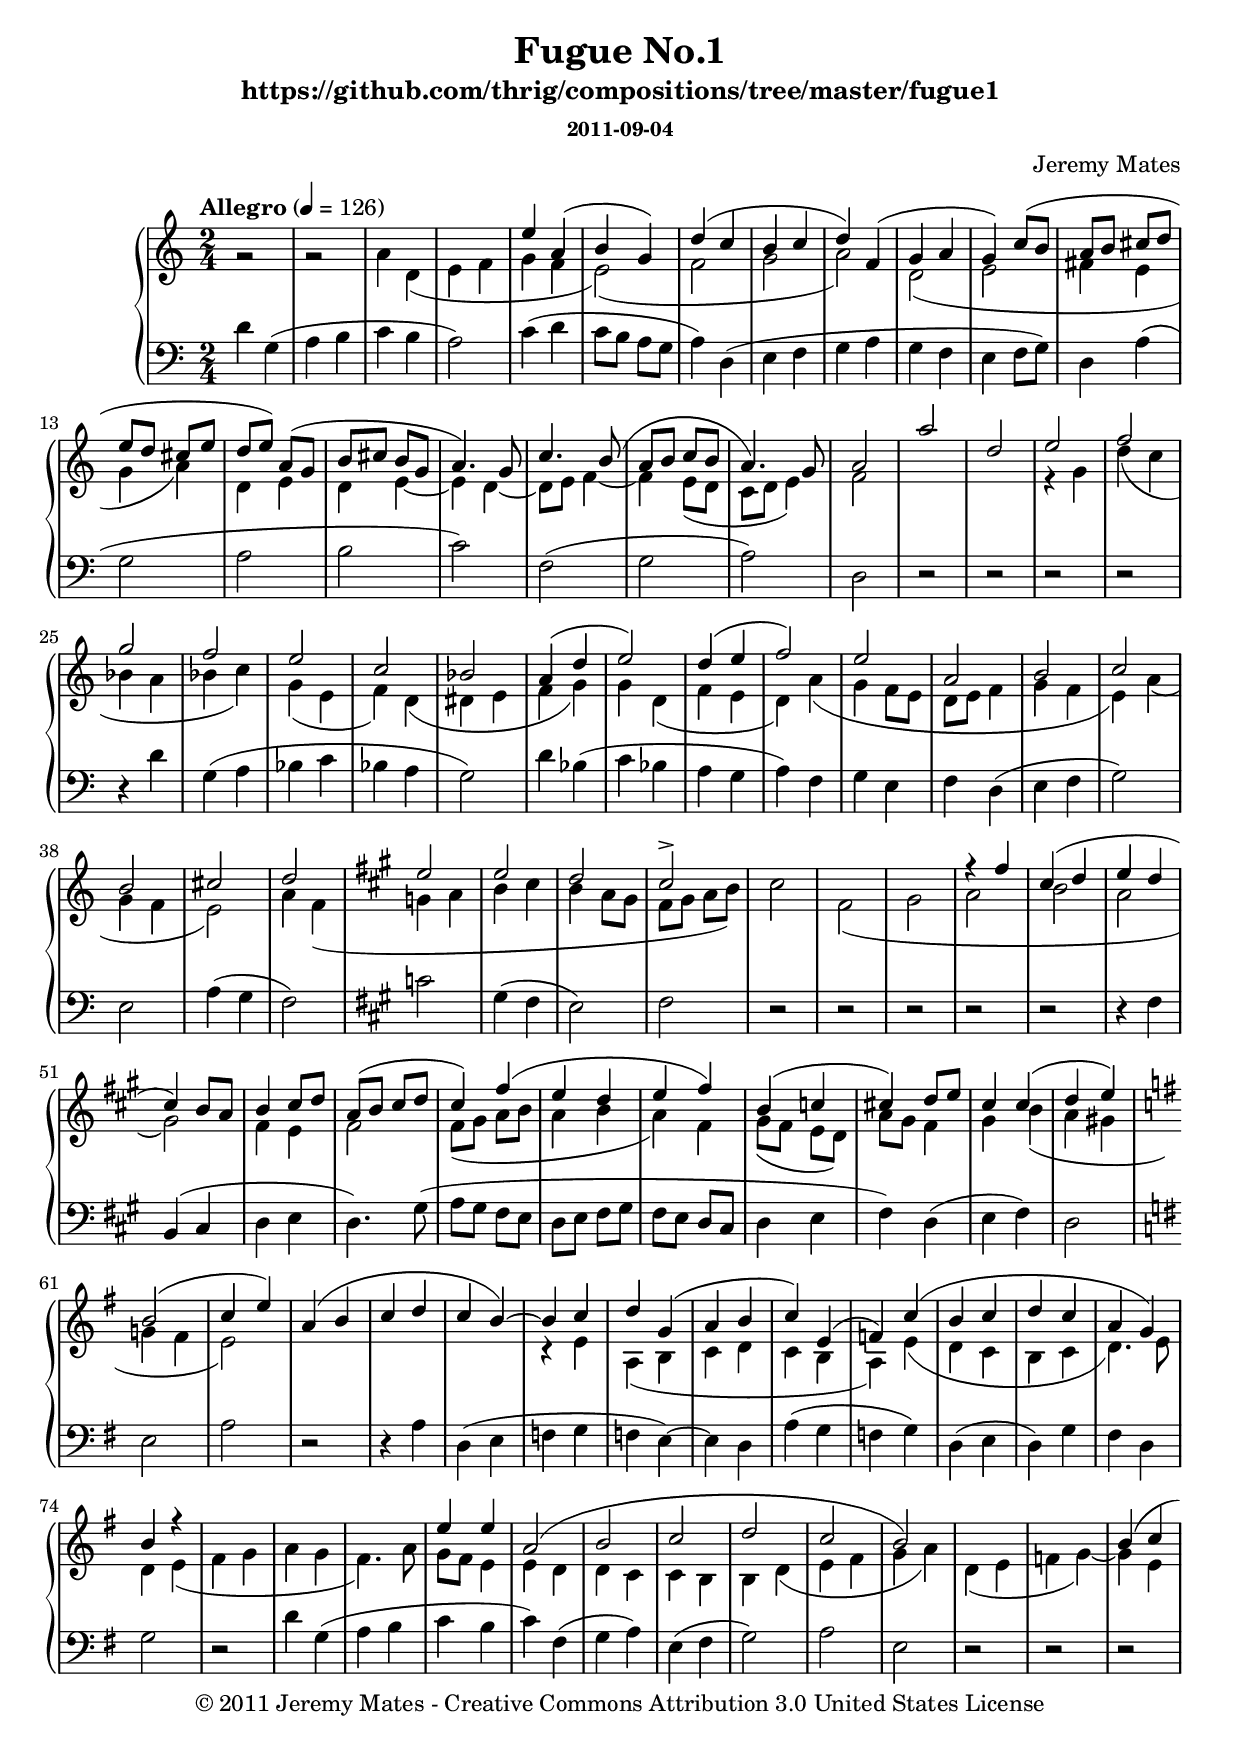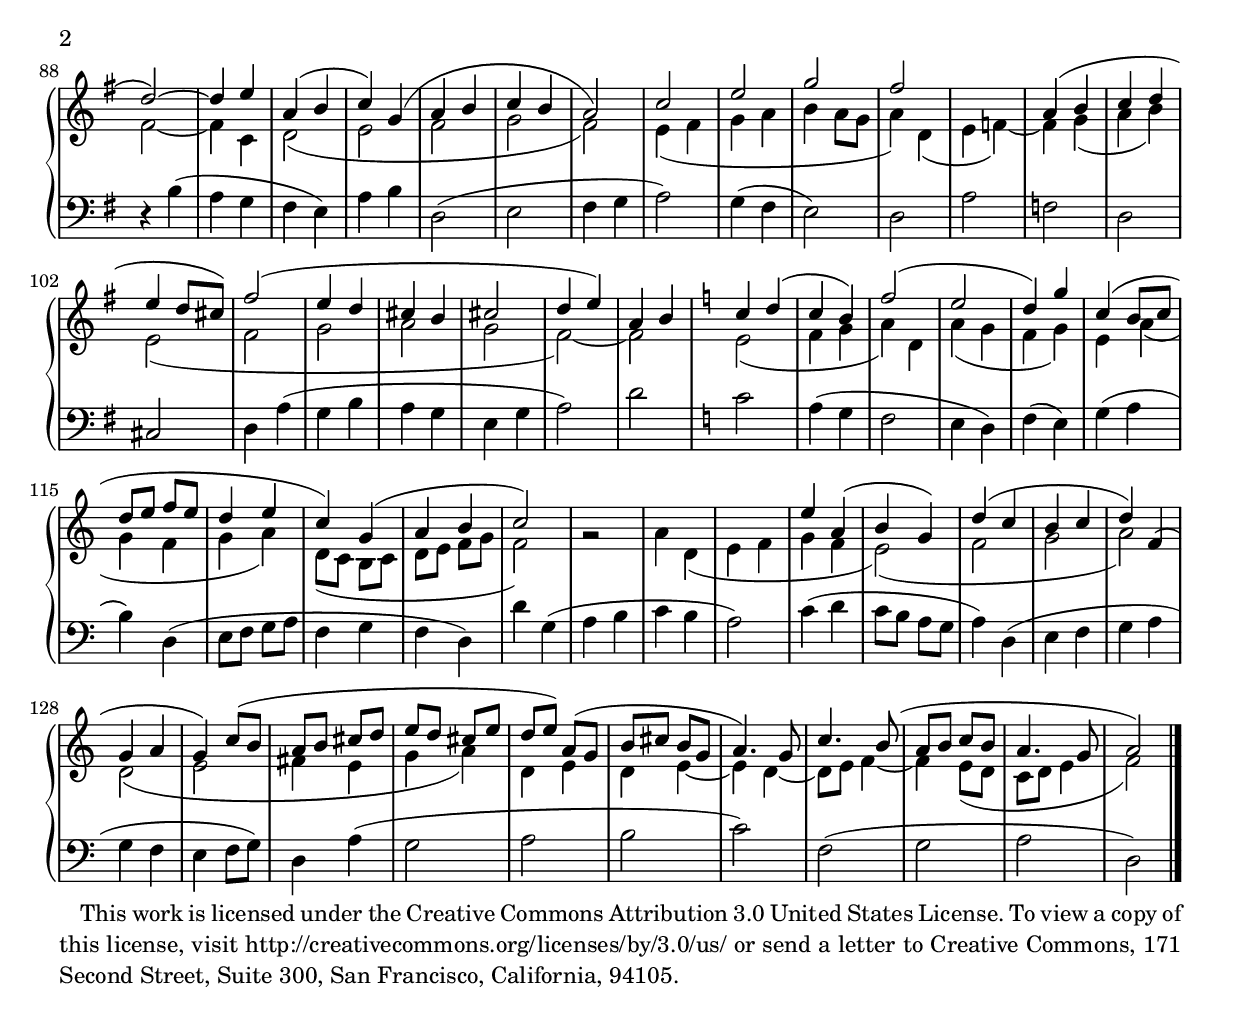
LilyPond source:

% LilyPond engraving system - http://www.lilypond.org/
%
% Fugue based on material from my invention no.1 plus study of
%
% http://www.amazon.com/Study-Fugue-Alfred-Mann/dp/0486254399
%
% and some time spent doing Counterpointer exercises:
%
% http://www.ars-nova.com/cp/
%
% MIDI playback assumes "Campbells Harpsichord tuned" SoundFont being used.

\version "2.14.0"

% http://www.mail-archive.com/lilypond-user@gnu.org/msg38823.html
\include "articulate.ly"

#(define-markup-list-command (paragraph layout props args) (markup-list?)
 (interpret-markup-list layout props
   (make-justified-lines-markup-list (cons (make-hspace-markup 2) args))))

\header {
  title = "Fugue No.1"
  subtitle = "https://github.com/thrig/compositions/tree/master/fugue1"
  subsubtitle = "2011-09-04"
  composer = "Jeremy Mates"
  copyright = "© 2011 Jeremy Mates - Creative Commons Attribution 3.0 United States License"
}

firstBitUpper = {
<< { \relative d'' {
  s2 |
  s2 |
  s2 |
  s2 |

  e4 a,( |
  b4 g) |
  d'4( c |
  b4 c |

  d4) f,( |
  g4 a |
  g4) c8( b |
  a8 b cis d |

  e8 d cis e |
  d8 e) a,( g |
  b8 cis b g |
  a4.) g8 |

  c4. b8( |
  a8 b c b |
  a4.) g8 |
  a2 |

} } \\ { \relative d' {

  g2\rest |  % otherwise rest placed in wacky position
  g2\rest |
  a4 d,( |
  e4 f |

  g4 f |
  e2)( |
  f2 |
  g2 |

  a2) |
  d,2( |
  e2 |
  fis4 e |

  g4 a) |
  d,4 e |
  d4 e~ |
  e4 d~ |

  d8 e f4~ |
  f4 e8( d |
  c8 d e4) |
  f2 |
} } >>
}

firstBitLower = \relative d' {
  d4 g,( |
  a4 b |
  c4 b |
  a2) |

  c4( d |
  c8 b a g |
  a4) d,( |
  e4 f |

  g4 a |
  g4 f |
  e4 f8 g) |
  d4 a'( |

  g2 |
  a2 |
  b2 |
  c2) |

  f,2( |
  g2 |
  a2) |
  d,2 |
}

secondBitUpper = {
<< { \relative a'' {
  a2 |
  d,2 |
  e2 |
  f2 |

  g2 |
  f2 |
  e2 |
  c2 |

  bes2 |
  a4( d |
  e2) |
  d4( e |

  f2) |
  e2 |
  a,2 |
  b2 |

  c2 |
  b2 |
  cis2 |
  d2 |

} } \\ { \relative d' {

  s2 |
  s2 |
  r4 g |
  d'4( c |

  bes4 a |
  bes4 c) |
  g4( e |
  f4) d( |

  dis4 e |
  f4 g) |
  g4 d( |
  f4 e |

  d4) a'4( |
  g4 f8 e |
  d8 e f4 |
  g4 f |

  e4) a( |
  g4 f |
  e2) |
  a4 f( |
} } >>
}

secondBitLower = \relative d' {
  r2 |
  r2 |
  r2 |
  r2 |

  r4 d |
  g,4( a |
  bes4 c |
  bes4 a |

  g2) |
  d'4 bes( |
  c4 bes |
  a4 g |

  a4) f |
  g4 e |
  f4 d( |
  e4 f |

  g2) |
  e2 |
  a4( g |
  f2) |
}

thirdBitUpper = {
  \key fis \minor

<< { \relative d'' {
  e2 |
  e2 |
  d2 |
  cis2-> |

  s2 |
  s2 |
  s2 |
  fis4\rest fis |

  cis4( d |
  e4 d |
  cis4) b8 a |
  b4 cis8 d |

  a8( b cis d |
  cis4) fis( |
  e4 d |
  e4 fis) |

  b,4( c |
  cis!4) d8 e |
  cis4 cis( |
  d4 e) |

} } \\ { \relative d' {
  g4 a |
  b4 cis |
  b4 a8 gis |
  fis8 gis a b) |

  cis2 |
  fis,2( |
  gis2 |
  a2 |

  b2 |
  a2 |
  gis2) |
  fis4 e |

  fis2 |
  fis8( gis a b |
  a4 b |
  a4) fis |

  gis8( fis e d) |
  a'8 gis fis4 |
  gis4 b4( |
  a4 gis! |

} } >>
}

thirdBitLower = \relative d' {
  \key fis \minor

  c2 |
  gis4( fis |
  e2) |
  fis2 |

  r2 |
  r2 |
  r2 |
  r2 |

  r2 |
  r4 fis4 |
  b,4( cis |
  d4 e |

  d4.) gis8( |
  a8 gis fis e |
  d8 e fis gis |
  fis8 e d cis |

  d4 e |
  fis4) d( |
  e4 fis) |
  d2 |
}

fourthBitUpper = {
  \key e \minor

<< { \relative d'' {
  b2( |
  c4 e4) |
  a,4( b |
  c4 d |

  c4 b~) |
  b4 c |
  d4 g,4( |
  a4 b |

  c4) e,( |
  f4) c'( |
  b c |
  d c |

  a4 g) |
  b4 r4 |
  s2 |
  s2 |

  s2 |
  e4 e |
  a,2( |
  b2 |

  c2 | 
  d2 | 
  c2 | 
  b2) |

} } \\ { \relative d' {
  g!4 fis |
  e2) |
  s2 |
  s2 |

  s2 |
  r4 e |
  a,4( b |
  c4 d |

  c4 b |
  a4) e'( |
  d4 c |
  b4 c |

  d4.) e8 |
  d4 e( |
  fis4 g |
  a4 g |

  fis4.) a8 |
  g8 fis e4 |
  e4 d |
  d4 c |

  c4 b |
  b4 d( |
  e4 fis |
  g4 a) |

} } >>
}

fourthBitLower = \relative d {
  \key e \minor

  e2 |
  a2 |
  r2 |
  r4 a |

  d,4( e |
  f4 g |
  f4 e~) |
  e4 d |

  a'4( g |
  f4 g) |
  d4( e |
  d4) g |

  fis4 d |
  g2 |
  r2 |
  d'4 g,( |

  a4 b |
  c4 b |
  c4) fis,( |
  g4 a) |

  e4( fis |
  g2) |
  a2 |
  e2 |
}

fifthBitUpper = {
<< { \relative d'' {
  s2 |
  s2 |
  b4( c |
  d2~)  |

  d4 e |
  a,4( b |
  c4) g( |
  a4 b |

  c4 b |
  a2) |
  c2 |
  e2 |

  g2 |
  fis2 |
  s2 |
  a,4( b |

  c d |
  e d8 cis) |
  fis2( |
  e4 d |

  cis4 b |
  cis2 |
  d4 e) |
  a,4 b |

} } \\ { \relative d' {
  d4( e  |
  f4 g~) |
  g4 e   |
  fis2~ |

  fis4 c |
  d2( |
  e2 |
  fis2 |

  g2 |
  fis2) |
  e4( fis |
  g4 a |

  b4 a8 g |
  a4) d,( |
  e4 f)~ |
  f4 g( |

  a4 b) |
  e,2( |
  fis2 |
  g2 |

  a2 |
  g2 |
  fis2)~ |
  fis2 |

} } >>
}

fifthBitLower = \relative d' {
  r2 |
  r2 |
  r2 |
  r4 b( |

  a4 g |
  fis4 e) | 
  a4 b | 
  d,2( | 

  e2 | 
  fis4 g | 
  a2) | 
  g4( fis | 

  e2) |
  d2 |
  a'2 |
  f2 |

  d2 |
  cis2 |
  d4 a'( |
  g4 b |

  a4 g |
  e4 g |
  a2) |
  d2 |
}

sixthBitUpper = {
  \key a \minor

<< { \relative d'' {
  c4 d( |
  c4 b) |
  f'2( |
  e2 |

  d4) g |
  c,4( b8 c |
  d8 e f e |
  d4 e4 |

  c4) g( |
  a4 b |
  c2) |
  s2 |

  s2 |
  s2 |
  e4 a,( |
  b4 g) |
 
  d'4( c |
  b4 c |
  d4) f,( |
  g4 a |

  g4) c8( b |
  a8 b cis d |
  e8 d cis e |
  d8 e) a,( g |

  b8 cis b g |
  a4.) g8 |
  c4. b8( |
  a8 b c b |

  a4. g8 |
  a2)

  \bar "|."

} } \\ { \relative d' {
  e2( |
  f4 g |
  a) d, |
  a'( g |

  f4 g) |
  e4 a( |
  g4 f |
  g4 a) |

  d,8( c b c |
  d8 e f g |
  f2) |
  g2\rest |

  a4 d,( |
  e4 f |
  g4 f |
  e2)( |

  f2 |
  g2 |
  a2) |
  d,2( |

  e2 |
  fis4 e |
  g4 a) |
  d,4 e |

  d4 e~ |
  e4 d~ |
  d8 e f4~ |
  f4 e8( d |

  c8 d e4 |
  f2)
  \bar "|."

} } >>
}

sixthBitLower = \relative d' {
  \key a \minor

  c2 |
  a4( g |
  f2 |
  e4 d) |

  f4( e) |
  g4( a |
  b4) d,( |
  e8 f g a |

  f4 g |
  f4 d) |
  d'4 g,( |
  a4 b |

  c4 b |
  a2) |
  c4( d |
  c8 b a g |

  a4) d,4( |
  e4 f |
  g4 a |
  g4 f |

  e4 f8 g) |
  d4 a'( |
  g2 |
  a2 |

  b2 |
  c2) |
  f,2( |
  g2 |

  a2 |
  d,2)
  \bar "|."
}

upper = {
  \clef treble
  \time 2/4
  \tempo "Allegro" 4=126

  \firstBitUpper
  \secondBitUpper
  \thirdBitUpper
  \fourthBitUpper
  \fifthBitUpper
  \sixthBitUpper
}

lower = {
  \clef bass

  \firstBitLower
  \secondBitLower
  \thirdBitLower
  \fourthBitLower
  \fifthBitLower
  \sixthBitLower
}

theMusic = {
  \new PianoStaff <<
    \set PianoStaff.midiInstrument = #"glockenspiel"
    \new Staff = "upper" \upper
    \new Staff = "lower" \lower
  >>
}

\book {
  \paper {
   % #(set-paper-size "arch a")
  }
\score {
  \theMusic
  \layout { }
}
\score {
  \unfoldRepeats \articulate {
    % otherwise synth only gets one voice
    \set Score.midiChannelMapping = #'instrument
    \theMusic
  }
  \midi { }
}
  \markuplines { \paragraph {
This work is licensed under the Creative Commons Attribution 3.0 United
States License. To view a copy of this license, visit
http://creativecommons.org/licenses/by/3.0/us/ or send a letter to
Creative Commons, 171 Second Street, Suite 300, San Francisco,
California, 94105.
} }
}
